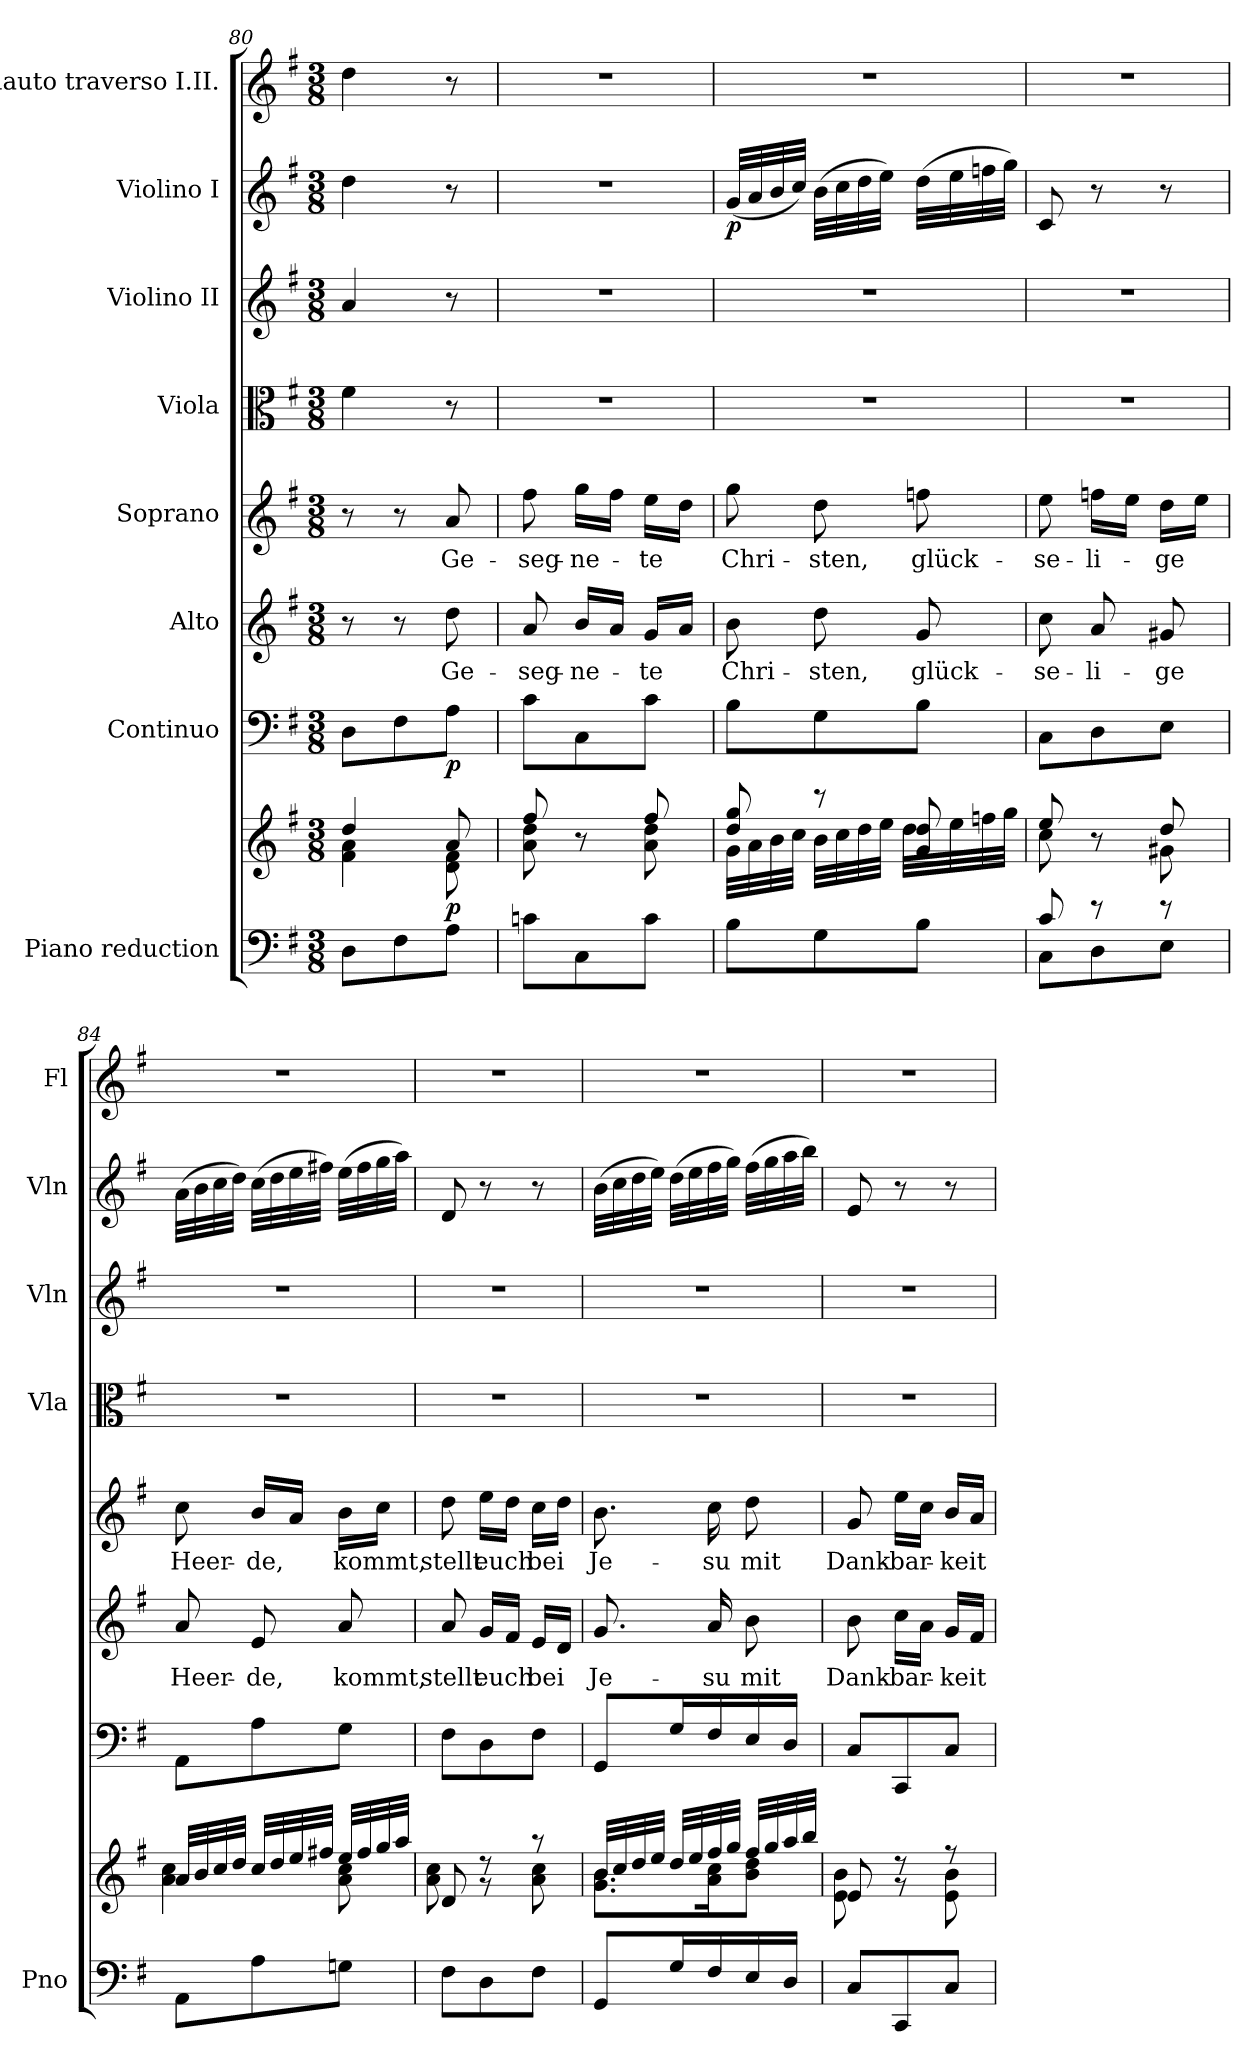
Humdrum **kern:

**kern	**kern	**dynam	**kern	**dynam	**kern	**text	**kern	**text	**kern	**kern	**kern	**dynam	**kern
*part8	*part8	*part8	*part7	*part7	*part6	*part6	*part5	*part5	*part4	*part3	*part2	*part2	*part1
*staff9	*staff8	*staff8/9	*staff7	*staff7	*staff6	*staff6	*staff5	*staff5	*staff4	*staff3	*staff2	*staff2	*staff1
*I"Piano reduction	*	*	*I"Continuo	*	*I"Alto	*	*I"Soprano	*	*I"Viola	*I"Violino II	*I"Violino I	*	*I"Flauto traverso I.II.
*I'Pno	*	*	*	*	*	*	*	*	*I'Vla	*I'Vln	*I'Vln	*	*I'Fl
*clefF4	*clefG2	*	*clefF4	*	*clefG2	*	*clefG2	*	*clefC3	*clefG2	*clefG2	*	*clefG2
*k[f#]	*k[f#]	*	*k[f#]	*	*k[f#]	*	*k[f#]	*	*k[f#]	*k[f#]	*k[f#]	*	*k[f#]
*M3/8	*M3/8	*	*M3/8	*	*M3/8	*	*M3/8	*	*M3/8	*M3/8	*M3/8	*	*M3/8
=80	=80	=80	=80	=80	=80	=80	=80	=80	=80	=80	=80	=80	=80
*	*^	*	*	*	*	*	*	*	*	*	*	*	*
8D\L	4dd/	4f#\ 4a\	.	8D\L	.	8r	.	8r	.	4f#\	4a/	4dd\	.	4dd\
8F#\	.	.	.	8F#\	.	8r	.	8r	.	.	.	.	.	.
!	!	!	!LO:DY:b	!	!LO:DY:b	!	!LO:LY:b	!	!LO:LY:b	!	!	!	!	!
8A\J	8a/	8d\ 8f#\	p	8A\J	p	8dd\	Ge-	8a/	Ge-	8r	8r	8r	.	8r
=81	=81	=81	=81	=81	=81	=81	=81	=81	=81	=81	=81	=81	=81	=81
!	!	!	!	!	!	!	!LO:LY:b	!	!LO:LY:b	!	!	!	!	!
8cn\L	8ff#/	8a\ 8dd\	.	8c\L	.	8a/	-seg-	8ff#\	-seg-	4.r	4.r	4.r	.	4.r
!	!	!	!	!	!	!	!LO:LY:b	!	!LO:LY:b	!	!	!	!	!
8C\	8r	8ryy	.	8C\	.	16b/LL	-ne-	16gg\LL	-ne-	.	.	.	.	.
.	.	.	.	.	.	16a/JJ	.	16ff#\JJ	.	.	.	.	.	.
!	!	!	!	!	!	!	!LO:LY:b	!	!LO:LY:b	!	!	!	!	!
8c\J	8ff#/	8a\ 8dd\	.	8c\J	.	16g/LL	-te	16ee\LL	-te	.	.	.	.	.
.	.	.	.	.	.	16a/JJ	.	16dd\JJ	.	.	.	.	.	.
=82	=82	=82	=82	=82	=82	=82	=82	=82	=82	=82	=82	=82	=82	=82
!	!	!	!	!	!	!	!LO:LY:b	!	!LO:LY:b	!	!	!	!LO:DY:b	!
8B\L	8dd/ 8gg/	32g\LLL	.	8B\L	.	8b\	Chri-	8gg\	Chri-	4.r	4.r	(32g/LLL	p	4.r
.	.	32a\	.	.	.	.	.	.	.	.	.	32a/	.	.
.	.	32b\	.	.	.	.	.	.	.	.	.	32b/	.	.
.	.	32cc\JJJ	.	.	.	.	.	.	.	.	.	32cc/JJJ)	.	.
!	!	!	!	!	!	!	!LO:LY:b	!	!LO:LY:b	!	!	!	!	!
8G\	8r	32b\LLL	.	8G\	.	8dd\	-sten,	8dd\	-sten,	.	.	(32b\LLL	.	.
.	.	32cc\	.	.	.	.	.	.	.	.	.	32cc\	.	.
.	.	32dd\	.	.	.	.	.	.	.	.	.	32dd\	.	.
.	.	32ee\JJJ	.	.	.	.	.	.	.	.	.	32ee\JJJ)	.	.
!	!	!	!	!	!	!	!LO:LY:b	!	!LO:LY:b	!	!	!	!	!
8B\J	8g/ 8dd/	32dd\LLL	.	8B\J	.	8g/	glück-	8ffn\	glück-	.	.	(32dd\LLL	.	.
.	.	32ee\	.	.	.	.	.	.	.	.	.	32ee\	.	.
.	.	32ffn\	.	.	.	.	.	.	.	.	.	32ffn\	.	.
.	.	32gg\JJJ	.	.	.	.	.	.	.	.	.	32gg\JJJ)	.	.
=83	=83	=83	=83	=83	=83	=83	=83	=83	=83	=83	=83	=83	=83	=83
*^	*	*	*	*	*	*	*	*	*	*	*	*	*	*
!	!	!	!	!	!	!	!	!LO:LY:b	!	!LO:LY:b	!	!	!	!	!
8c/	8C\L	8ee/	8cc\	.	8C\L	.	8cc\	-se-	8ee\	-se-	4.r	4.r	8c/	.	4.r
!	!	!	!	!	!	!	!	!LO:LY:b	!	!LO:LY:b	!	!	!	!	!
8r	8D\	8r	8ryy	.	8D\	.	8a/	-li-	16ffn\LL	-li-	.	.	8r	.	.
.	.	.	.	.	.	.	.	.	16ee\JJ	.	.	.	.	.	.
!	!	!	!	!	!	!	!	!LO:LY:b	!	!LO:LY:b	!	!	!	!	!
8r	8E\J	8dd/	8g#X\	.	8E\J	.	8g#X/	-ge	16dd\LL	-ge	.	.	8r	.	.
.	.	.	.	.	.	.	.	.	16ee\JJ	.	.	.	.	.	.
*v	*v	*	*	*	*	*	*	*	*	*	*	*	*	*	*
!!LO:PB:g=z
=84	=84	=84	=84	=84	=84	=84	=84	=84	=84	=84	=84	=84	=84	=84
!	!	!	!	!	!	!	!LO:LY:b	!	!LO:LY:b	!	!	!	!	!
8AA\L	32a/LLL	4a\ 4cc\	.	8AA\L	.	8a/	Heer-	8cc\	Heer-	4.r	4.r	(32a\LLL	.	4.r
.	32b/	.	.	.	.	.	.	.	.	.	.	32b\	.	.
.	32cc/	.	.	.	.	.	.	.	.	.	.	32cc\	.	.
.	32dd/JJJ	.	.	.	.	.	.	.	.	.	.	32dd\JJJ)	.	.
!	!	!	!	!	!	!	!LO:LY:b	!	!LO:LY:b	!	!	!	!	!
8A\	32cc/LLL	.	.	8A\	.	8e/	-de,	16b/LL	-de,	.	.	(32cc\LLL	.	.
.	32dd/	.	.	.	.	.	.	.	.	.	.	32dd\	.	.
.	32ee/	.	.	.	.	.	.	16a/JJ	.	.	.	32ee\	.	.
.	32ff#X/JJJ	.	.	.	.	.	.	.	.	.	.	32ff#X\JJJ)	.	.
!	!	!	!	!	!	!	!LO:LY:b	!	!LO:LY:b	!	!	!	!	!
8Gn\J	32ee/LLL	8a\ 8cc\	.	8G\J	.	8a/	kommt,	16b\LL	kommt,	.	.	(32ee\LLL	.	.
.	32ff#/	.	.	.	.	.	.	.	.	.	.	32ff#\	.	.
.	32gg/	.	.	.	.	.	.	16cc\JJ	.	.	.	32gg\	.	.
.	32aa/JJJ	.	.	.	.	.	.	.	.	.	.	32aa\JJJ)	.	.
=85	=85	=85	=85	=85	=85	=85	=85	=85	=85	=85	=85	=85	=85	=85
!	!	!	!	!	!	!	!LO:LY:b	!	!LO:LY:b	!	!	!	!	!
8F#\L	8d/	8a\ 8cc\	.	8F#\L	.	8a/	stellt	8dd\	stellt	4.r	4.r	8d/	.	4.r
!	!	!	!	!	!	!	!LO:LY:b	!	!LO:LY:b	!	!	!	!	!
8D\	8r	8r	.	8D\	.	16g/LL	euch	16ee\LL	euch	.	.	8r	.	.
.	.	.	.	.	.	16f#/JJ	.	16dd\JJ	.	.	.	.	.	.
!	!	!	!	!	!	!	!LO:LY:b	!	!LO:LY:b	!	!	!	!	!
8F#\J	8r	8a\ 8cc\	.	8F#\J	.	16e/LL	bei	16cc\LL	bei	.	.	8r	.	.
.	.	.	.	.	.	16d/JJ	.	16dd\JJ	.	.	.	.	.	.
=86	=86	=86	=86	=86	=86	=86	=86	=86	=86	=86	=86	=86	=86	=86
!	!	!	!	!	!	!	!LO:LY:b	!	!LO:LY:b	!	!	!	!	!
8GG/L	32b/LLL	8.g\ 8.b\L	.	8GG/L	.	8.g/	Je-	8.b\	Je-	4.r	4.r	(32b\LLL	.	4.r
.	32cc/	.	.	.	.	.	.	.	.	.	.	32cc\	.	.
.	32dd/	.	.	.	.	.	.	.	.	.	.	32dd\	.	.
.	32ee/JJJ	.	.	.	.	.	.	.	.	.	.	32ee\JJJ)	.	.
16G/L	32dd/LLL	.	.	16G/L	.	.	.	.	.	.	.	(32dd\LLL	.	.
.	32ee/	.	.	.	.	.	.	.	.	.	.	32ee\	.	.
!	!	!	!	!	!	!	!LO:LY:b	!	!LO:LY:b	!	!	!	!	!
16F#/	32ff#/	16a\ 16cc\K	.	16F#/	.	16a/	-su	16cc\	-su	.	.	32ff#\	.	.
.	32gg/JJJ	.	.	.	.	.	.	.	.	.	.	32gg\JJJ)	.	.
!	!	!	!	!	!	!	!LO:LY:b	!	!LO:LY:b	!	!	!	!	!
16E/	32ff#/LLL	8b\ 8dd\J	.	16E/	.	8b\	mit	8dd\	mit	.	.	(32ff#\LLL	.	.
.	32gg/	.	.	.	.	.	.	.	.	.	.	32gg\	.	.
16D/JJ	32aa/	.	.	16D/JJ	.	.	.	.	.	.	.	32aa\	.	.
.	32bb/JJJ	.	.	.	.	.	.	.	.	.	.	32bb\JJJ)	.	.
=87	=87	=87	=87	=87	=87	=87	=87	=87	=87	=87	=87	=87	=87	=87
!	!	!	!	!	!	!	!LO:LY:b	!	!LO:LY:b	!	!	!	!	!
8C/L	8e/	8e\ 8b\	.	8C/L	.	8b\	Dank-	8g/	Dank-	4.r	4.r	8e/	.	4.r
!	!	!	!	!	!	!	!LO:LY:b	!	!LO:LY:b	!	!	!	!	!
8CC/	8r	8r	.	8CC/	.	16cc\LL	-bar-	16ee\LL	-bar-	.	.	8r	.	.
.	.	.	.	.	.	16a\JJ	.	16cc\JJ	.	.	.	.	.	.
!	!	!	!	!	!	!	!LO:LY:b	!	!LO:LY:b	!	!	!	!	!
8C/J	8r	8e\ 8b\	.	8C/J	.	16g/LL	-keit	16b/LL	-keit	.	.	8r	.	.
.	.	.	.	.	.	16f#/JJ	.	16a/JJ	.	.	.	.	.	.
*	*v	*v	*	*	*	*	*	*	*	*	*	*	*	*
=	=	=	=	=	=	=	=	=	=	=	=	=	=
*-	*-	*-	*-	*-	*-	*-	*-	*-	*-	*-	*-	*-	*-
